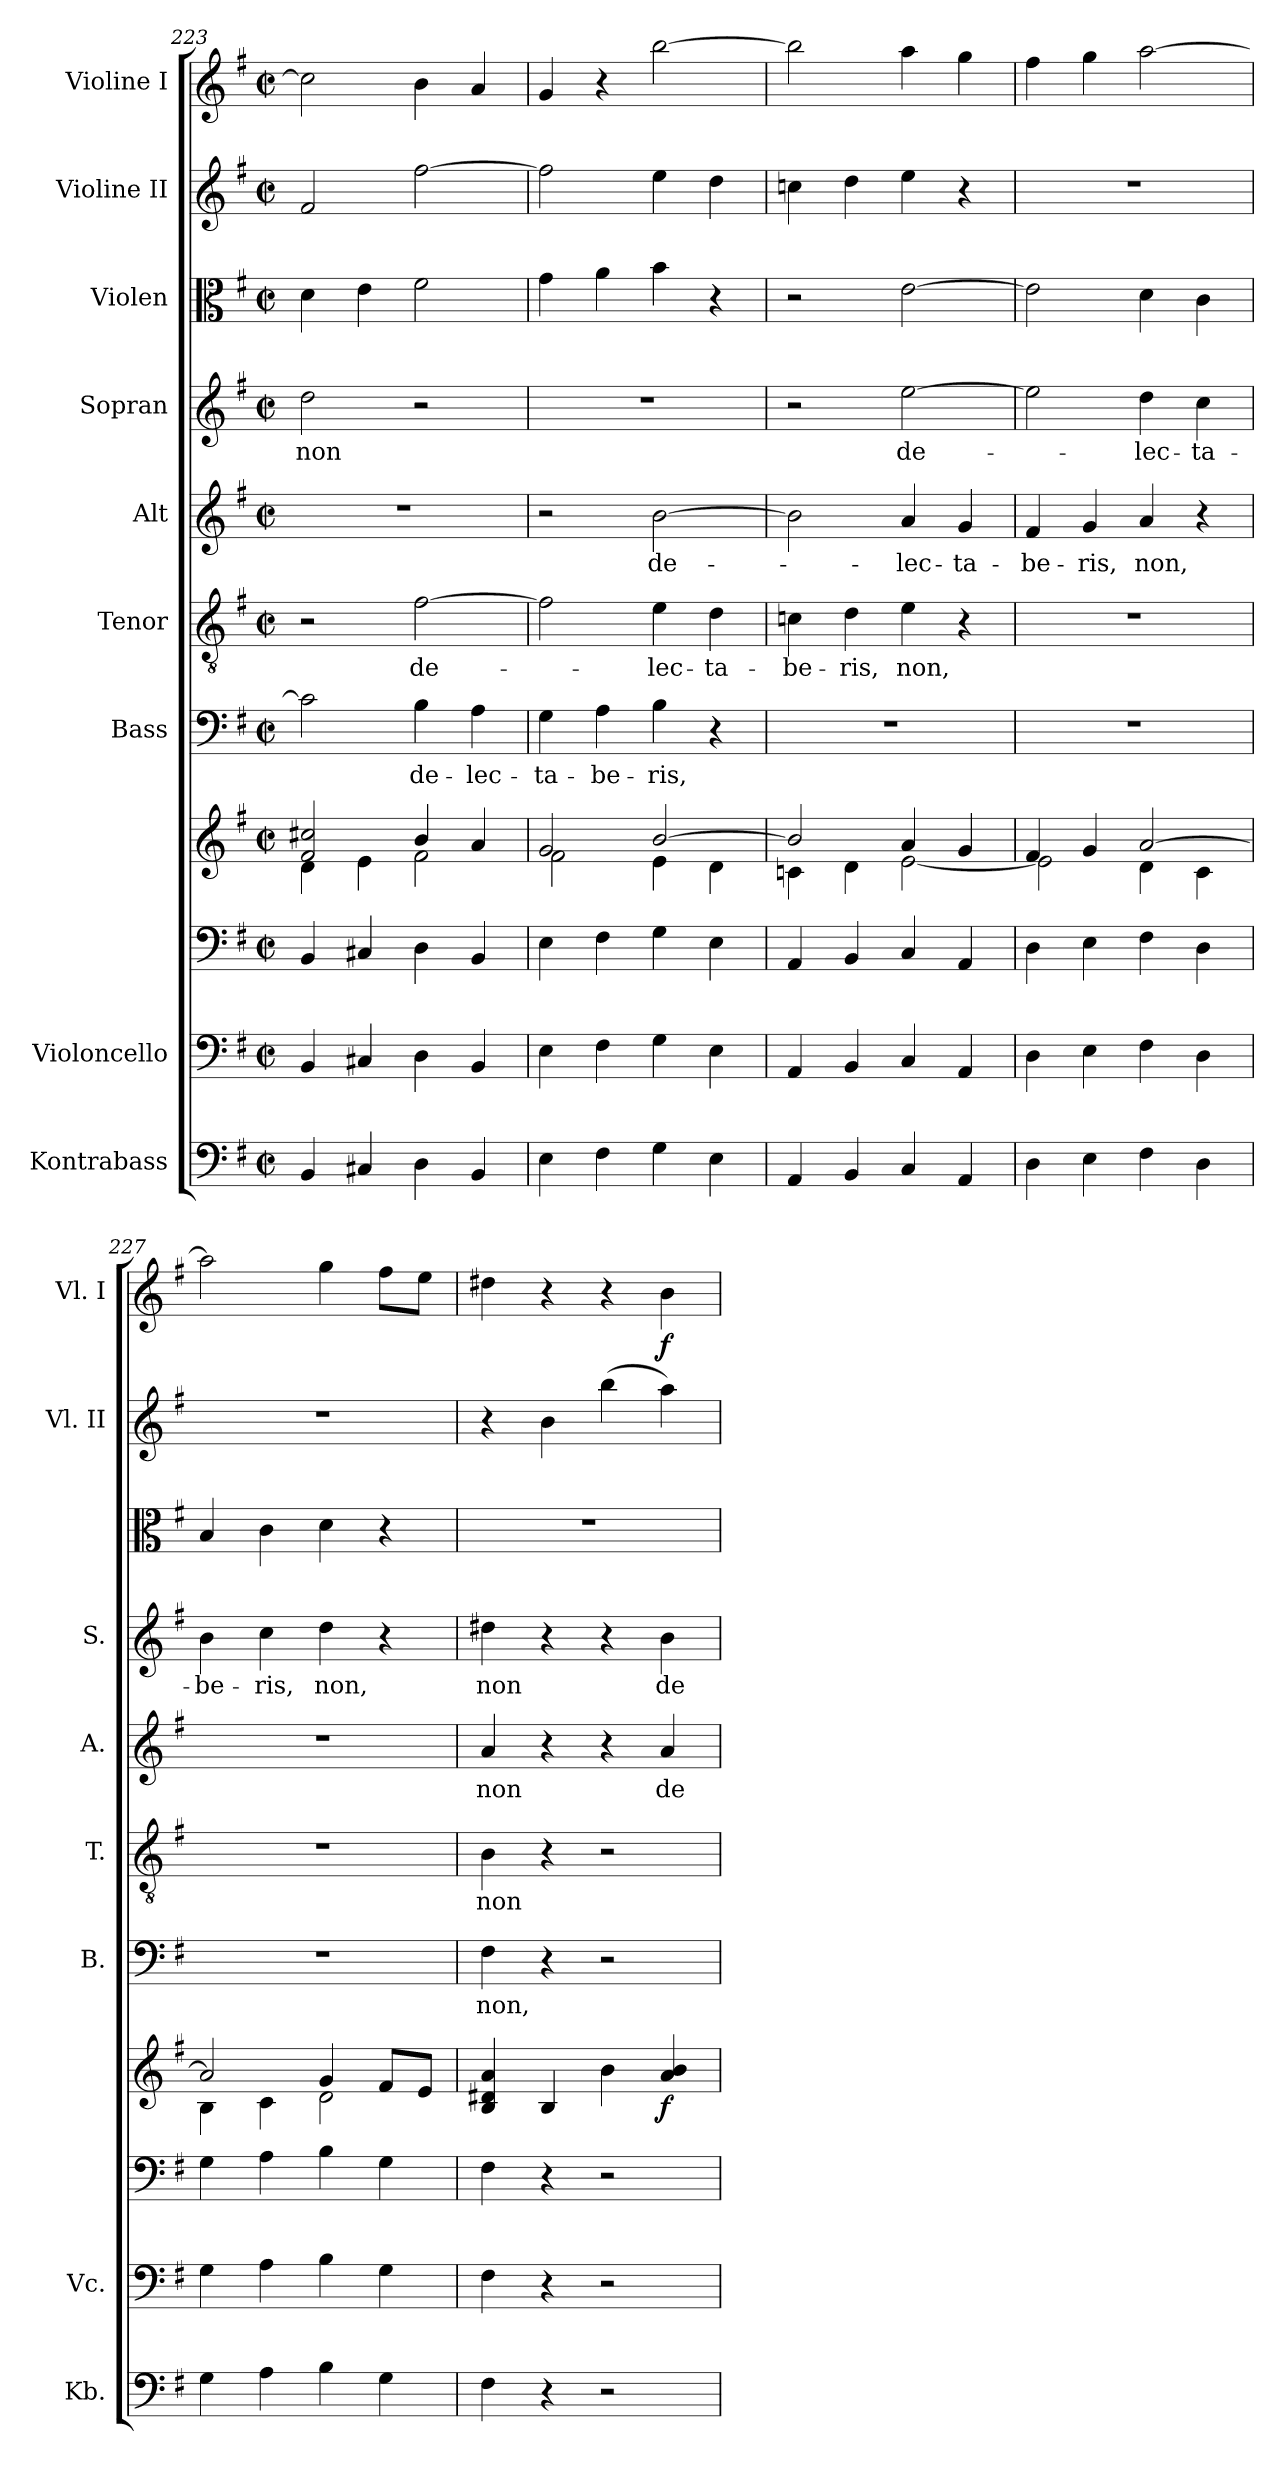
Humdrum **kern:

**kern	**kern	**kern	**kern	**dynam	**kern	**text	**kern	**text	**kern	**text	**kern	**text	**kern	**kern	**kern	**dynam
*part10	*part9	*part8	*part8	*part8	*part7	*part7	*part6	*part6	*part5	*part5	*part4	*part4	*part3	*part2	*part1	*part1
*staff11	*staff10	*staff9	*staff8	*staff8/9	*staff7	*staff7	*staff6	*staff6	*staff5	*staff5	*staff4	*staff4	*staff3	*staff2	*staff1	*staff1
*I"Kontrabass	*I"Violoncello	*	*	*	*I"Bass	*	*I"Tenor	*	*I"Alt	*	*I"Sopran	*	*I"Violen	*I"Violine II	*I"Violine I	*
*I'Kb.	*I'Vc.	*	*	*	*I'B.	*	*I'T.	*	*I'A.	*	*I'S.	*	*	*I'Vl. II	*I'Vl. I	*
*clefF4	*clefF4	*clefF4	*clefG2	*	*clefF4	*	*clefGv2	*	*clefG2	*	*clefG2	*	*clefC3	*clefG2	*clefG2	*
*ITrd7c12	*	*	*	*	*	*	*	*	*	*	*	*	*	*	*	*
*k[f#]	*k[f#]	*k[f#]	*k[f#]	*	*k[f#]	*	*k[f#]	*	*k[f#]	*	*k[f#]	*	*k[f#]	*k[f#]	*k[f#]	*
*G:	*G:	*G:	*G:	*	*G:	*	*G:	*	*G:	*	*G:	*	*G:	*G:	*G:	*
*M2/2	*M2/2	*M2/2	*M2/2	*	*M2/2	*	*M2/2	*	*M2/2	*	*M2/2	*	*M2/2	*M2/2	*M2/2	*
*met(c|)	*met(c|)	*met(c|)	*met(c|)	*	*met(c|)	*	*met(c|)	*	*met(c|)	*	*met(c|)	*	*met(c|)	*met(c|)	*met(c|)	*
=223	=223	=223	=223	=223	=223	=223	=223	=223	=223	=223	=223	=223	=223	=223	=223	=223
*	*	*	*^	*	*	*	*	*	*	*	*	*	*	*	*	*
!	!	!	!	!	!	!	!	!	!	!	!	!	!LO:LY:b	!	!	!	!
4BBB/	4BB/	4BB/	2f#/ 2cc#X/	4d\	.	2c#\]	.	2r	.	1r	.	2dd\	non	4d\	2f#/	2cc#\]	.
4CC#X/	4C#X/	4C#X/	.	4e\	.	.	.	.	.	.	.	.	.	4e\	.	.	.
!	!	!	!	!	!	!	!LO:LY:b	!	!LO:LY:b	!	!	!	!	!	!	!	!
4DD\	4D\	4D\	4b/	2f#\	.	4B\	de-	[2f#\	de-	.	.	2r	.	2f#\	[2ff#\	4b\	.
!	!	!	!	!	!	!	!LO:LY:b	!	!	!	!	!	!	!	!	!	!
4BBB/	4BB/	4BB/	4a/	.	.	4A\	-lec-	.	.	.	.	.	.	.	.	4a/	.
=224	=224	=224	=224	=224	=224	=224	=224	=224	=224	=224	=224	=224	=224	=224	=224	=224	=224
!	!	!	!	!	!	!	!LO:LY:b	!	!	!	!	!	!	!	!	!	!
4EE\	4E\	4E\	2g/	2f#\	.	4G\	-ta-	2f#\]	.	2r	.	1r	.	4g\	2ff#\]	4g/	.
!	!	!	!	!	!	!	!LO:LY:b	!	!	!	!	!	!	!	!	!	!
4FF#\	4F#\	4F#\	.	.	.	4A\	-be-	.	.	.	.	.	.	4a\	.	4r	.
!	!	!	!	!	!	!	!LO:LY:b	!	!LO:LY:b	!	!LO:LY:b	!	!	!	!	!	!
4GG\	4G\	4G\	[>2b/	4e\	.	4B\	-ris,	4e\	-lec-	[2b\	de-	.	.	4b\	4ee\	[2bb\	.
!	!	!	!	!	!	!	!	!	!LO:LY:b	!	!	!	!	!	!	!	!
4EE\	4E\	4E\	.	4d\	.	4r	.	4d\	-ta-	.	.	.	.	4r	4dd\	.	.
=225	=225	=225	=225	=225	=225	=225	=225	=225	=225	=225	=225	=225	=225	=225	=225	=225	=225
!	!	!	!	!	!	!	!	!	!LO:LY:b	!	!	!	!	!	!	!	!
4AAA/	4AA/	4AA/	2b/]	4cn\	.	1r	.	4cn\	-be-	2b\]	.	2r	.	2r	4ccn\	2bb\]	.
!	!	!	!	!	!	!	!	!	!LO:LY:b	!	!	!	!	!	!	!	!
4BBB/	4BB/	4BB/	.	4d\	.	.	.	4d\	-ris,	.	.	.	.	.	4dd\	.	.
!	!	!	!	!	!	!	!	!	!LO:LY:b	!	!LO:LY:b	!	!LO:LY:b	!	!	!	!
4CC/	4C/	4C/	4a/	[<2e\	.	.	.	4e\	non,	4a/	-lec-	[2ee\	de-	[2e\	4ee\	4aa\	.
!	!	!	!	!	!	!	!	!	!	!	!LO:LY:b	!	!	!	!	!	!
4AAA/	4AA/	4AA/	4g/	.	.	.	.	4r	.	4g/	-ta-	.	.	.	4r	4gg\	.
!!LO:PB:g=z
=226	=226	=226	=226	=226	=226	=226	=226	=226	=226	=226	=226	=226	=226	=226	=226	=226	=226
!	!	!	!	!	!	!	!	!	!	!	!LO:LY:b	!	!	!	!	!	!
4DD\	4D\	4D\	4f#/	2e\]	.	1r	.	1r	.	4f#/	-be-	2ee\]	.	2e\]	1r	4ff#\	.
!	!	!	!	!	!	!	!	!	!	!	!LO:LY:b	!	!	!	!	!	!
4EE\	4E\	4E\	4g/	.	.	.	.	.	.	4g/	-ris,	.	.	.	.	4gg\	.
!	!	!	!	!	!	!	!	!	!	!	!LO:LY:b	!	!LO:LY:b	!	!	!	!
4FF#\	4F#\	4F#\	[>2a/	4d\	.	.	.	.	.	4a/	non,	4dd\	-lec-	4d\	.	[2aa\	.
!	!	!	!	!	!	!	!	!	!	!	!	!	!LO:LY:b	!	!	!	!
4DD\	4D\	4D\	.	4c\	.	.	.	.	.	4r	.	4cc\	-ta-	4c\	.	.	.
=227	=227	=227	=227	=227	=227	=227	=227	=227	=227	=227	=227	=227	=227	=227	=227	=227	=227
!	!	!	!	!	!	!	!	!	!	!	!	!	!LO:LY:b	!	!	!	!
4GG\	4G\	4G\	2a/]	4B\	.	1r	.	1r	.	1r	.	4b\	-be-	4B/	1r	2aa\]	.
!	!	!	!	!	!	!	!	!	!	!	!	!	!LO:LY:b	!	!	!	!
4AA\	4A\	4A\	.	4c\	.	.	.	.	.	.	.	4cc\	-ris,	4c\	.	.	.
!	!	!	!	!	!	!	!	!	!	!	!	!	!LO:LY:b	!	!	!	!
4BB\	4B\	4B\	4g/	2d\	.	.	.	.	.	.	.	4dd\	non,	4d\	.	4gg\	.
4GG\	4G\	4G\	8f#/L	.	.	.	.	.	.	.	.	4r	.	4r	.	8ff#\L	.
.	.	.	8e/J	.	.	.	.	.	.	.	.	.	.	.	.	8ee\J	.
*	*	*	*v	*v	*	*	*	*	*	*	*	*	*	*	*	*	*
=228	=228	=228	=228	=228	=228	=228	=228	=228	=228	=228	=228	=228	=228	=228	=228	=228
!	!	!	!	!	!	!LO:LY:b	!	!LO:LY:b	!	!LO:LY:b	!	!LO:LY:b	!	!	!	!
4FF#\	4F#\	4F#\	4B/ 4d#X/ 4a/	.	4F#\	non,	4B\	non	4a/	non	4dd#X\	non	1r	4r	4dd#X\	.
4r	4r	4r	4B/	.	4r	.	4r	.	4r	.	4r	.	.	4b\	4r	.
2r	2r	2r	4b\	.	2r	.	2r	.	4r	.	4r	.	.	(>4bb\	4r	.
!	!	!	!	!LO:DY:b	!	!	!	!	!	!LO:LY:b	!	!LO:LY:b	!	!	!	!LO:DY:b
.	.	.	4a/ 4b/	f	.	.	.	.	4a/	de-	4b\	de-	.	4aa\)	4b\	f
=	=	=	=	=	=	=	=	=	=	=	=	=	=	=	=	=
*-	*-	*-	*-	*-	*-	*-	*-	*-	*-	*-	*-	*-	*-	*-	*-	*-
